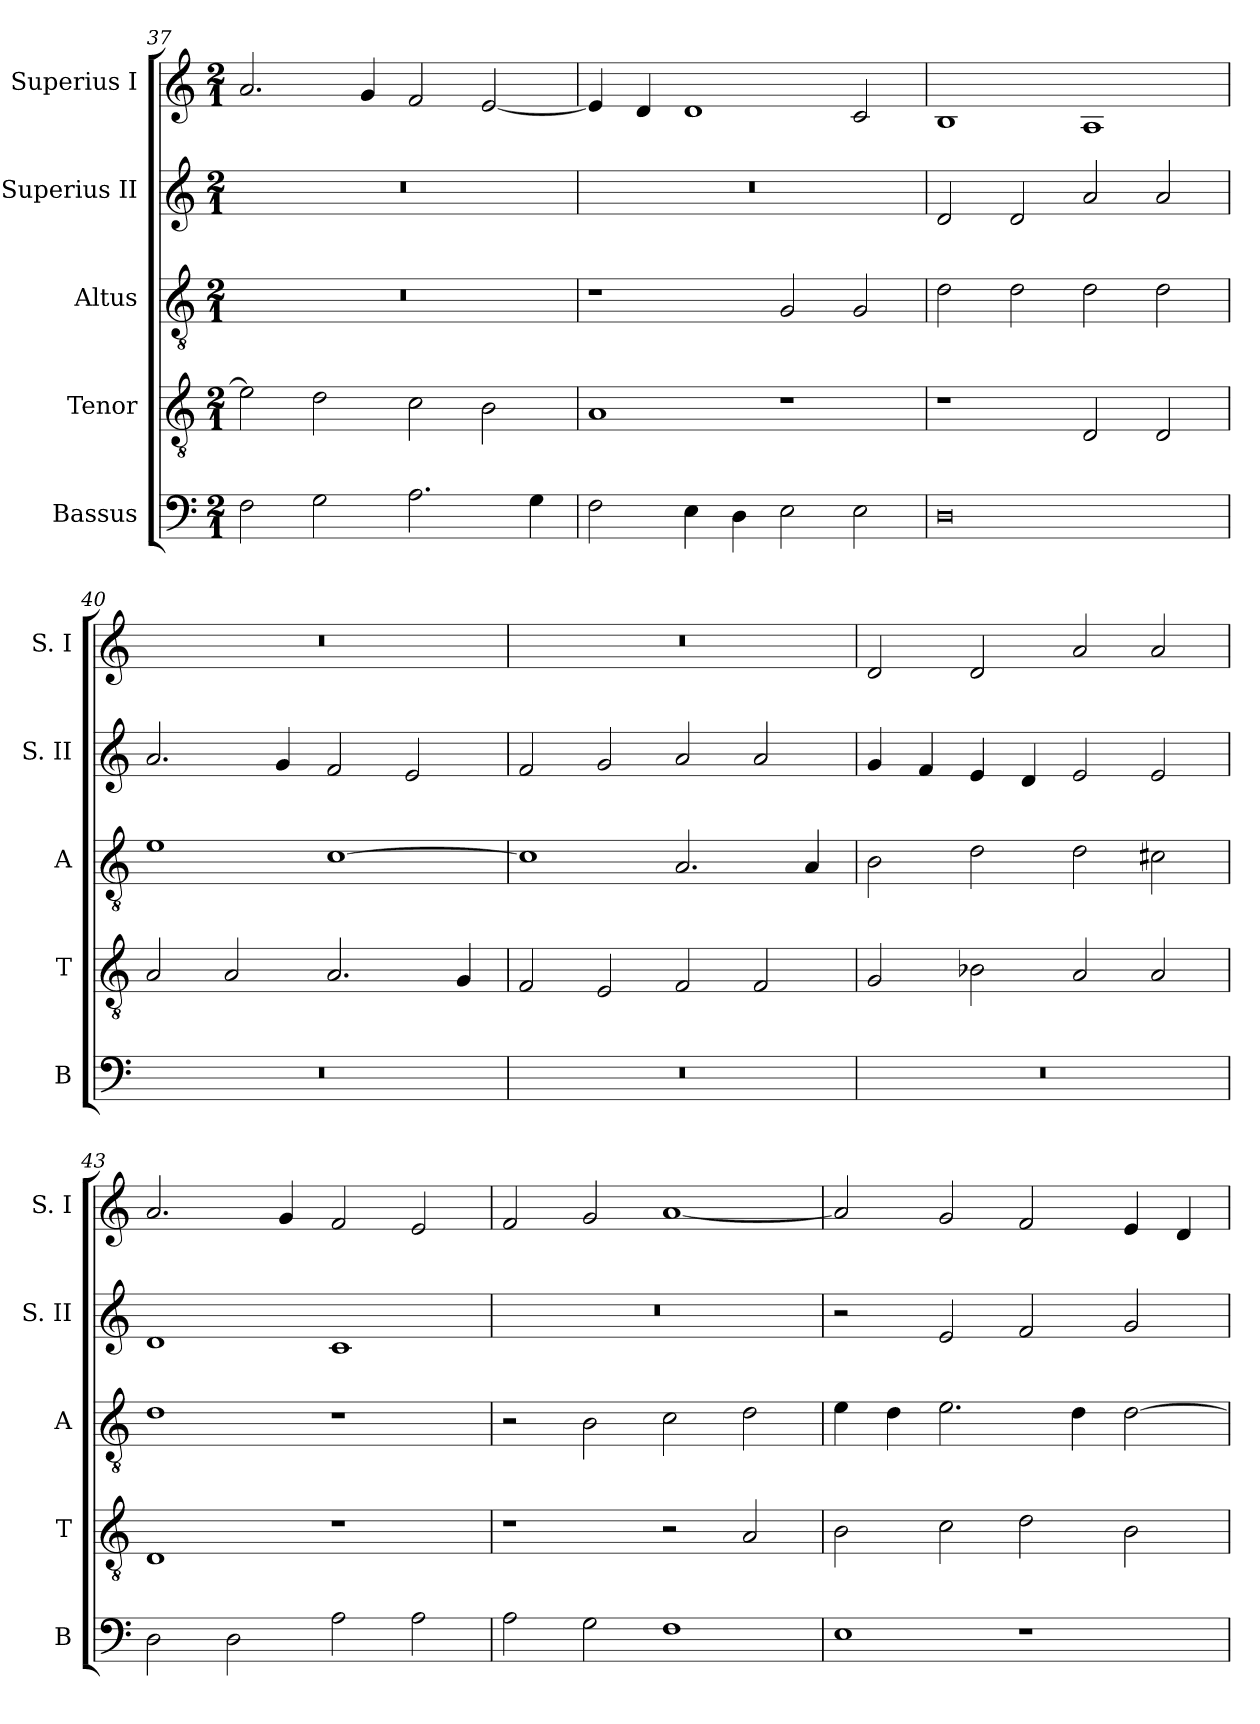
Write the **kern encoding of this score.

**kern	**kern	**kern	**kern	**kern
*part5	*part4	*part3	*part2	*part1
*staff5	*staff4	*staff3	*staff2	*staff1
*I"Bassus	*I"Tenor	*I"Altus	*I"Superius II	*I"Superius I
*I'B	*I'T	*I'A	*I'S. II	*I'S. I
*clefF4	*clefGv2	*clefGv2	*clefG2	*clefG2
*k[]	*k[]	*k[]	*k[]	*k[]
*C:	*C:	*C:	*C:	*C:
*M2/1	*M2/1	*M2/1	*M2/1	*M2/1
=37	=37	=37	=37	=37
2F	2e]	0r	0r	2.a
2G	2d	.	.	.
.	.	.	.	4g
2.A	2c	.	.	2f
.	2B	.	.	[2e
4G	.	.	.	.
=38	=38	=38	=38	=38
2F	1A	1r	0r	4e]
.	.	.	.	4d
4E	.	.	.	1d
4D	.	.	.	.
2E	1r	2G	.	.
2E	.	2G	.	2c
=39	=39	=39	=39	=39
0D	1r	2d	2d	1B
.	.	2d	2d	.
.	2D	2d	2a	1A
.	2D	2d	2a	.
=40	=40	=40	=40	=40
0r	2A	1e	2.a	0r
.	2A	.	.	.
.	.	.	4g	.
.	2.A	[1c	2f	.
.	.	.	2e	.
.	4G	.	.	.
=41	=41	=41	=41	=41
0r	2F	1c]	2f	0r
.	2E	.	2g	.
.	2F	2.A	2a	.
.	2F	.	2a	.
.	.	4A	.	.
=42	=42	=42	=42	=42
0r	2G	2B	4g	2d
.	.	.	4f	.
.	2B-X	2d	4e	2d
.	.	.	4d	.
.	2A	2d	2e	2a
.	2A	2c#X	2e	2a
=43	=43	=43	=43	=43
2D	1D	1d	1d	2.a
2D	.	.	.	.
.	.	.	.	4g
2A	1r	1r	1c	2f
2A	.	.	.	2e
=44	=44	=44	=44	=44
2A	1r	2r	0r	2f
2G	.	2B	.	2g
1F	2r	2c	.	[1a
.	2A	2d	.	.
=45	=45	=45	=45	=45
1E	2B	4e	2r	2a]
.	.	4d	.	.
.	2c	2.e	2e	2g
1r	2d	.	2f	2f
.	.	4d	.	.
.	2B	[2d	2g	4e
.	.	.	.	4d
=	=	=	=	=
*-	*-	*-	*-	*-
